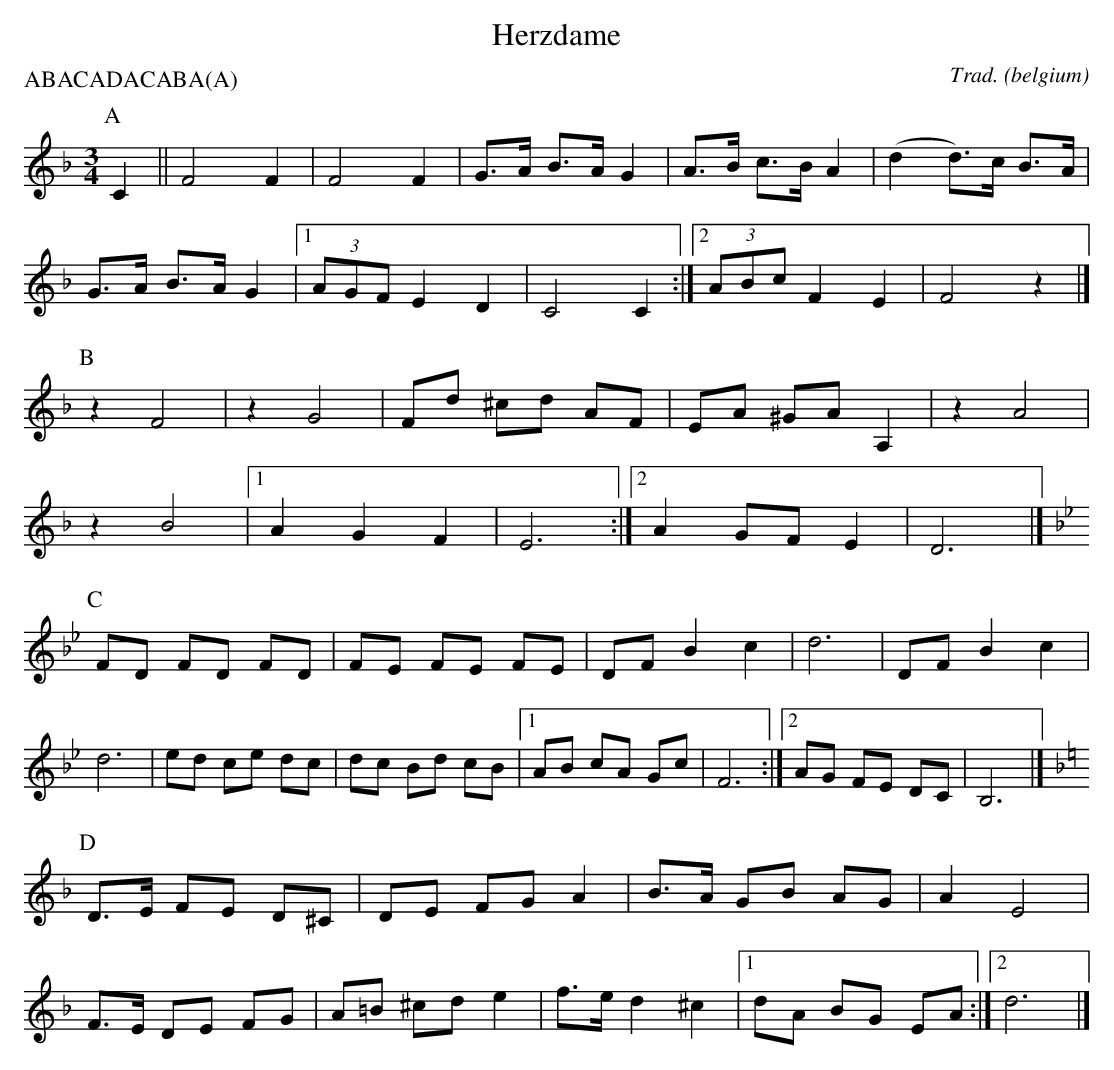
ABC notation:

X:1
T:Herzdame
O:belgium
C:Trad.
P:ABACADACABA(A)
L:1/8
M:3/4
K:F
P:A
C2 || F4 F2 | F4 F2 | G>A B>A G2 | A>B c>B A2 | (d2 d)>c B>A |
G>A B>A G2 |1 (3AGF E2 D2 | C4 C2 :|2 (3ABc F2 E2 | F4 z2 |]
P:B
z2 F4 | z2 G4 | Fd ^cd AF | EA ^GA A,2 | z2 A4 |
z2 B4 |1 A2 G2 F2 | E6 :|2 A2 GF E2 | D6 |]
P:C
K:Bb
FD FD FD | FE FE FE | DF B2 c2 | d6 | DF B2 c2 |
d6 | ed ce dc | dc Bd cB |1 AB cA Gc | F6:|2 AG FE DC | B,6 |]
P:D
K:F
D>E FE D^C | DE FG A2 | B>A GB AG | A2 E4 |
F>E DE FG | A=B ^cd e2 | f>e d2 ^c2 |1 dA BG EA :|2 d6 |]
